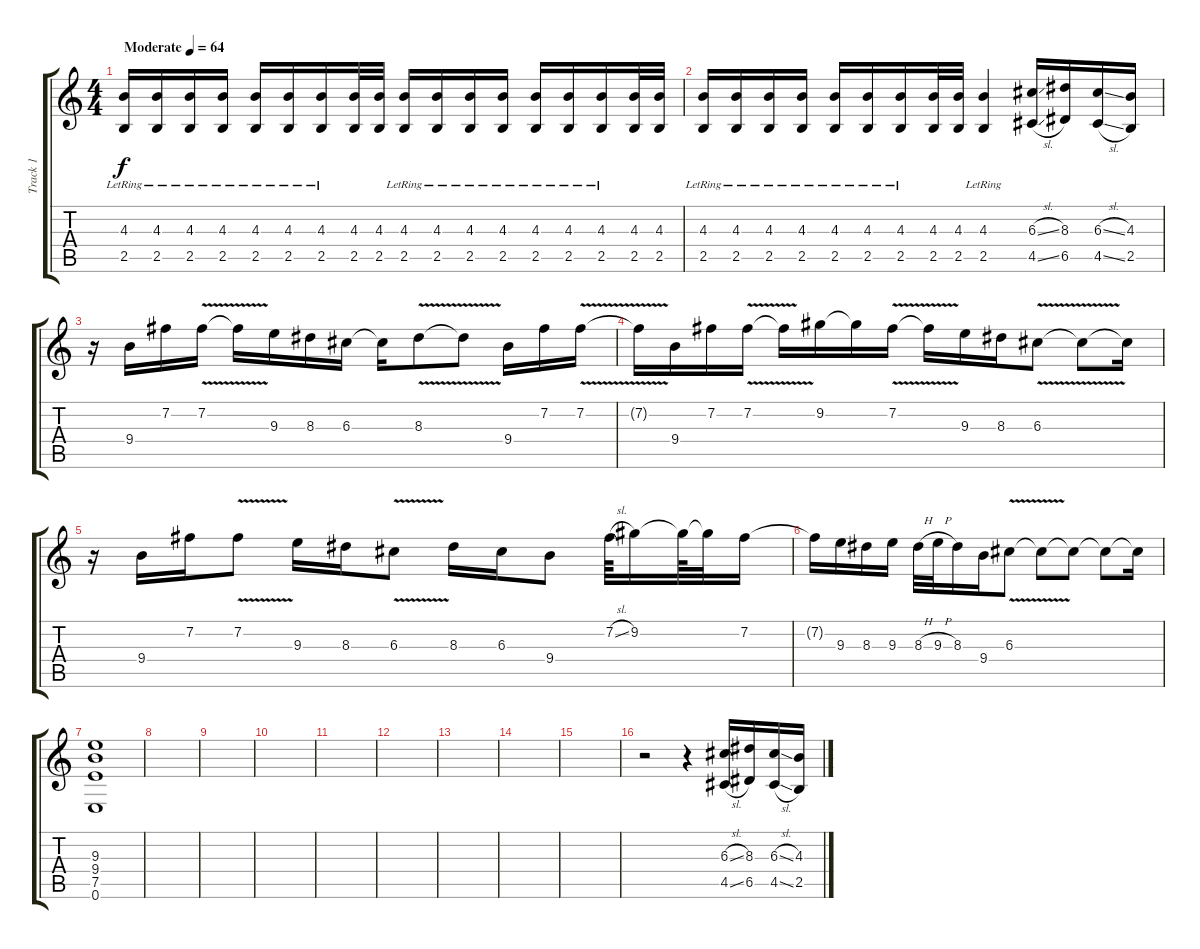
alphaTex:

\track ("Track 1" "Track 1") {instrument distortionguitar}
\staff {score tabs}
\tuning (E4 B3 G3 D3 A2 E2) {hide}
\ts (4 4)
\tempo (64 "Moderate")
\clef g2
\ks c
(4.3{lr} 2.5{lr}).16{dy f instrument distortionguitar} (4.3{lr} 2.5{lr}).16 (4.3{lr} 2.5{lr}).16 (4.3{lr} 2.5{lr}).16 (4.3{lr} 2.5{lr}).16 (4.3{lr} 2.5{lr}).16 (4.3{lr} 2.5{lr}).16 (4.3 2.5).32 (4.3 2.5).32 (4.3{lr} 2.5{lr}).16 (4.3{lr} 2.5{lr}).16 (4.3{lr} 2.5{lr}).16 (4.3{lr} 2.5{lr}).16 (4.3{lr} 2.5{lr}).16 (4.3{lr} 2.5{lr}).16 (4.3{lr} 2.5{lr}).16 (4.3 2.5).32 (4.3 2.5).32 |
(4.3{lr} 2.5{lr}).16 (4.3{lr} 2.5{lr}).16 (4.3{lr} 2.5{lr}).16 (4.3{lr} 2.5{lr}).16 (4.3{lr} 2.5{lr}).16 (4.3{lr} 2.5{lr}).16 (4.3{lr} 2.5{lr}).16 (4.3 2.5).32 (4.3 2.5).32 (4.3{lr} 2.5{lr}).4 (6.3{sl} 4.5{sl}).16 (8.3 6.5).16 (6.3{sl} 4.5{sl}).16 (4.3 2.5).16 |
r.16 9.4.16 7.2.16 7.2{v}.16 7.2{t}.16 9.3.16 8.3.16 6.3.16 6.3{t}.16 8.3{v}.8 8.3{t}.8 9.4.16 7.2.16 7.2{v}.16 |
7.2{t}.16 9.4.16 7.2.16 7.2{v}.16 7.2{t}.16 9.2.16 9.2{t}.16 7.2{v}.16 7.2{t}.16 9.3.16 8.3.16 6.3{v}.8 6.3{t}.8 6.3{t}.16 |
r.16 9.4.16 7.2.16 7.2{v}.8 9.3.16 8.3.16 6.3{v}.8 8.3.16 6.3.16 9.4.8 7.2{sl}.64 9.2.16 9.2{t}.64 9.2{t}.32 7.2.16 |
7.2{t}.16 9.3.16 8.3.16 9.3.16 8.3{h}.32 9.3{h}.32 8.3.16 9.4.16 6.3{v}.8 6.3{t}.8 6.3{t}.8 6.3{t}.8 6.3{t}.16 |
(9.3 9.4 7.5 0.6).1 |
|
|
|
|
|
|
|
|
r.2 r.4 (6.3{sl} 4.5{sl}).16 (8.3 6.5).16 (6.3{sl} 4.5{sl}).16 (4.3 2.5).16
